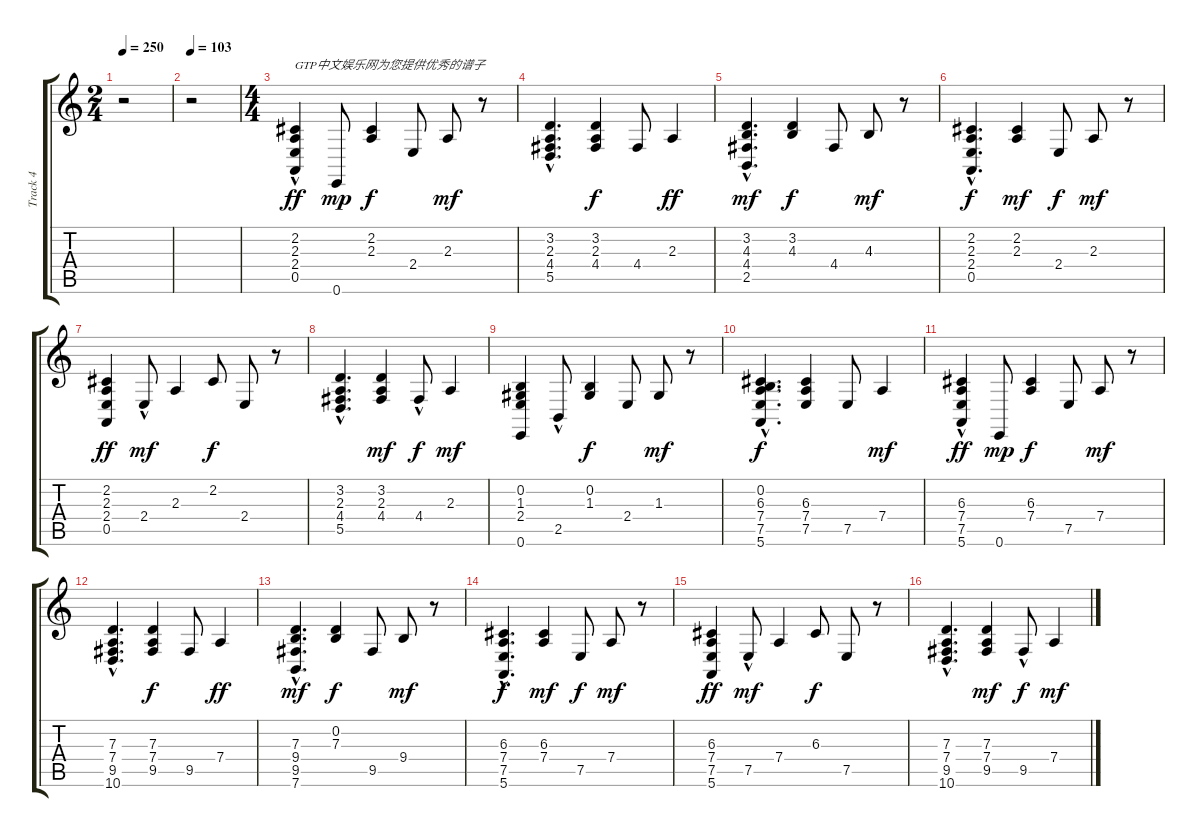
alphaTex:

\track ("Track 4" "Track 4") {instrument acousticgrandpiano}
\staff {score tabs}
\tuning (E4 B3 G3 D3 A2 E2) {hide}
\ts (2 4)
\tempo 250
\clef g2
\ks c
r.2{dy ff instrument acousticgrandpiano} |
\tempo 103
r.2 |
\ts (4 4)
(2.2 2.3 2.4 0.5{hac}).4{txt "GTP中文娱乐网为您提供优秀的谱子"} 0.6.8{dy mp} (2.2 2.3).4{dy f} 2.4.8 2.3.8{dy mf} r.8 |
(3.2 2.3 4.4 5.5{hac}).4{d} (3.2 2.3 4.4).4{dy f} 4.4.8 2.3.4{dy ff} |
(3.2{hac} 4.3{hac} 4.4{hac} 2.5).4{d dy mf} (3.2 4.3).4{dy f} 4.4.8 4.3.8{dy mf} r.8 |
(2.2{hac} 2.3{hac} 2.4 0.5{hac}).4{d dy f} (2.2 2.3).4{dy mf} 2.4.8{dy f} 2.3.8{dy mf} r.8 |
(2.2 2.3 2.4 0.5).4{dy ff} 2.4{hac}.8{dy mf} 2.3.4 2.2.8{dy f} 2.4.8 r.8 |
(3.2{hac} 2.3{hac} 4.4{hac} 5.5{hac}).4{d} (3.2 2.3 4.4).4{dy mf} 4.4{hac}.8{dy f} 2.3.4{dy mf} |
(0.2 1.3 2.4 0.6).4 2.5{hac}.8 (0.2 1.3).4{dy f} 2.4.8 1.3.8{dy mf} r.8 |
(0.2{hac} 6.3{hac} 7.4{hac} 7.5{hac} 5.6{hac}).4{d dy f} (6.3 7.4 7.5).4 7.5.8 7.4.4{dy mf} |
(6.3 7.4 7.5 5.6{hac}).4{dy ff} 0.6.8{dy mp} (6.3 7.4).4{dy f} 7.5.8 7.4.8{dy mf} r.8 |
(7.3 7.4 9.5 10.6{hac}).4{d} (7.3 7.4 9.5).4{dy f} 9.5.8 7.4.4{dy ff} |
(7.3{hac} 9.4{hac} 9.5{hac} 7.6).4{d dy mf} (0.2 7.3).4{dy f} 9.5.8 9.4.8{dy mf} r.8 |
(6.3{hac} 7.4{hac} 7.5 5.6{hac}).4{d dy f} (6.3 7.4).4{dy mf} 7.5.8{dy f} 7.4.8{dy mf} r.8 |
(6.3 7.4 7.5 5.6).4{dy ff} 7.5{hac}.8{dy mf} 7.4.4 6.3.8{dy f} 7.5.8 r.8 |
(7.3{hac} 7.4{hac} 9.5{hac} 10.6{hac}).4{d} (7.3 7.4 9.5).4{dy mf} 9.5{hac}.8{dy f} 7.4.4{dy mf}
